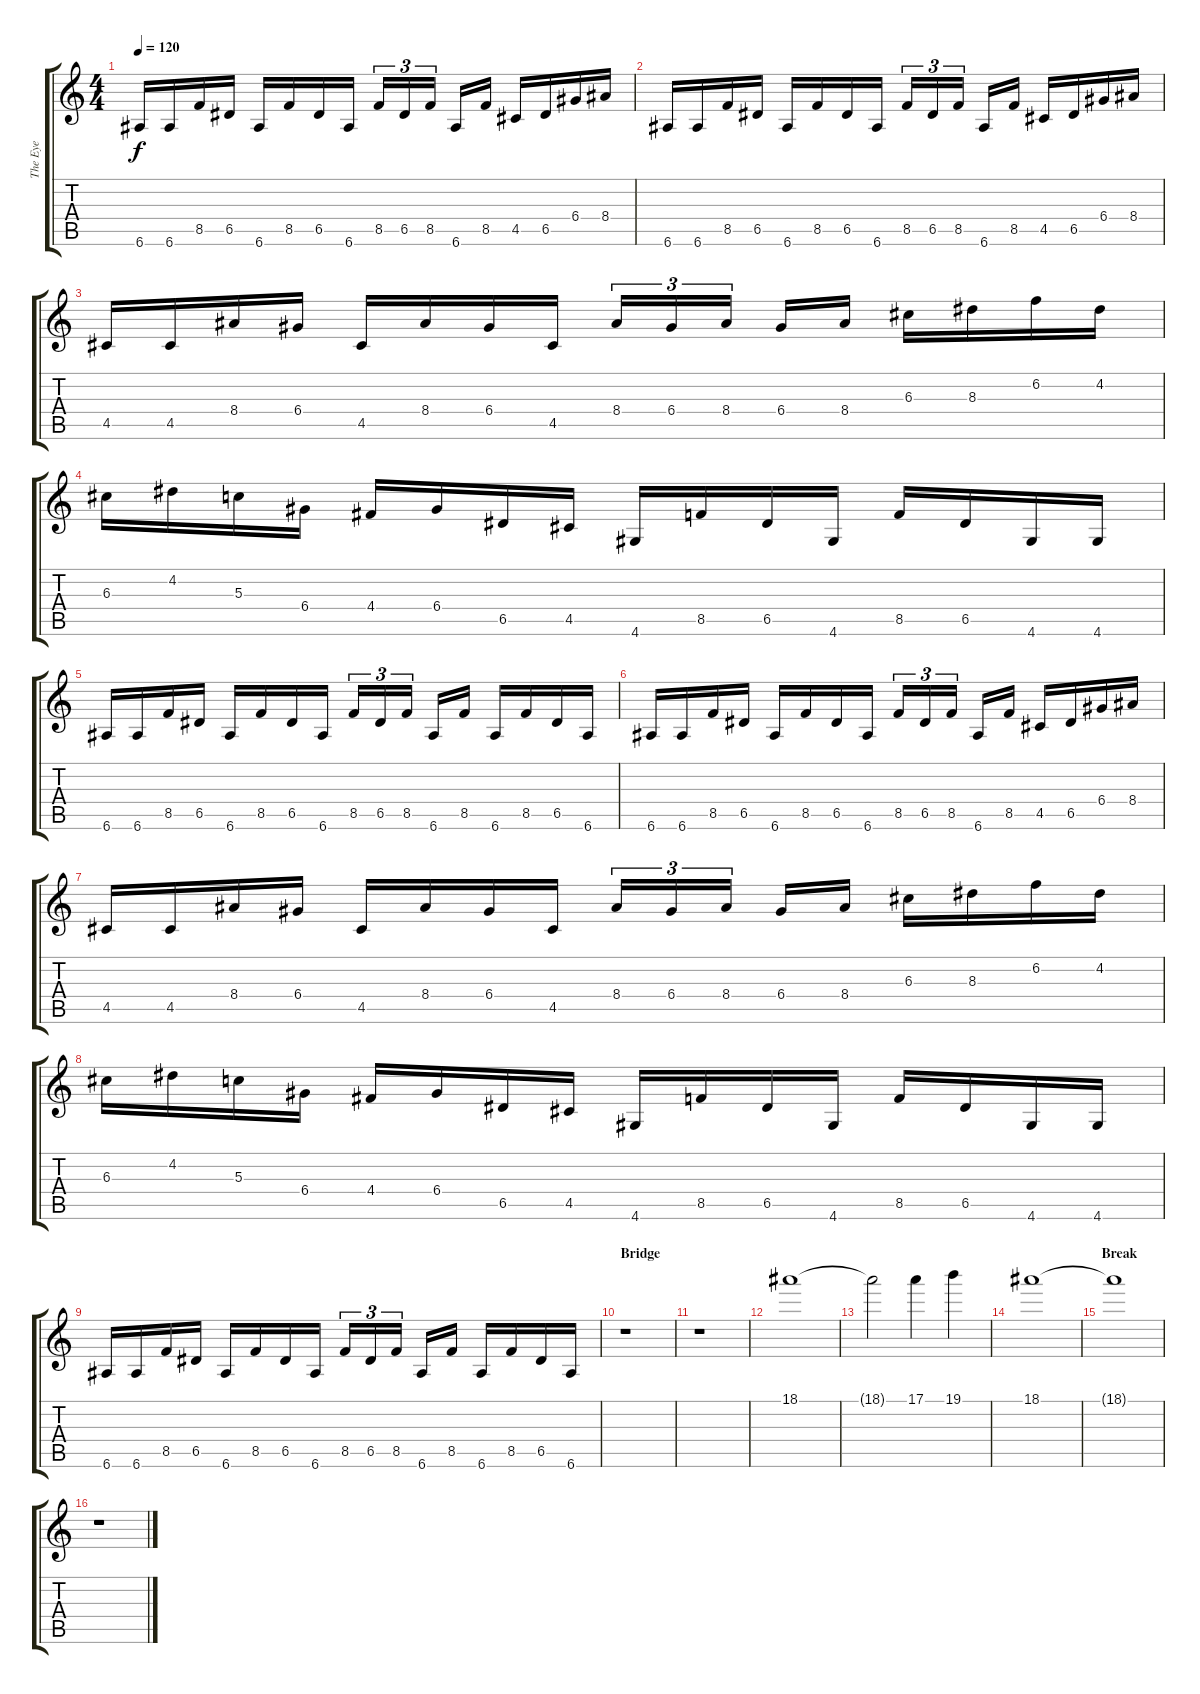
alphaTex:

\track ("The Eye" "The Eye") {instrument overdrivenguitar}
\staff {score tabs}
\tuning (E4 B3 G3 D3 A2 E2) {hide}
\ts (4 4)
\tempo 120
\clef g2
\ks c
6.6.16{dy f} 6.6.16 8.5.16 6.5.16 6.6.16 8.5.16 6.5.16 6.6.16 8.5.16{tu (3 2)} 6.5.16{tu (3 2)} 8.5.16{tu (3 2)} 6.6.16 8.5.16 4.5.16 6.5.16 6.4.16 8.4.16 |
6.6.16{balance 16} 6.6.16 8.5.16 6.5.16 6.6.16 8.5.16 6.5.16 6.6.16 8.5.16{tu (3 2)} 6.5.16{tu (3 2)} 8.5.16{tu (3 2)} 6.6.16 8.5.16 4.5.16 6.5.16 6.4.16 8.4.16 |
4.5.16 4.5.16 8.4.16 6.4.16 4.5.16 8.4.16 6.4.16 4.5.16 8.4.16{tu (3 2)} 6.4.16{tu (3 2)} 8.4.16{tu (3 2)} 6.4.16 8.4.16 6.3.16 8.3.16 6.2.16 4.2.16 |
6.3.16 4.2.16 5.3.16 6.4.16 4.4.16 6.4.16 6.5.16 4.5.16 4.6.16 8.5.16 6.5.16 4.6.16 8.5.16 6.5.16 4.6.16 4.6.16 |
6.6.16 6.6.16 8.5.16 6.5.16 6.6.16 8.5.16 6.5.16 6.6.16 8.5.16{tu (3 2)} 6.5.16{tu (3 2)} 8.5.16{tu (3 2)} 6.6.16 8.5.16 6.6.16 8.5.16 6.5.16 6.6.16 |
6.6.16 6.6.16 8.5.16 6.5.16 6.6.16 8.5.16 6.5.16 6.6.16 8.5.16{tu (3 2)} 6.5.16{tu (3 2)} 8.5.16{tu (3 2)} 6.6.16 8.5.16 4.5.16 6.5.16 6.4.16 8.4.16 |
4.5.16 4.5.16 8.4.16 6.4.16 4.5.16 8.4.16 6.4.16 4.5.16 8.4.16{tu (3 2)} 6.4.16{tu (3 2)} 8.4.16{tu (3 2)} 6.4.16 8.4.16 6.3.16 8.3.16 6.2.16 4.2.16 |
6.3.16 4.2.16 5.3.16 6.4.16 4.4.16 6.4.16 6.5.16 4.5.16 4.6.16 8.5.16 6.5.16 4.6.16 8.5.16 6.5.16 4.6.16 4.6.16 |
6.6.16 6.6.16 8.5.16 6.5.16 6.6.16 8.5.16 6.5.16 6.6.16 8.5.16{tu (3 2)} 6.5.16{tu (3 2)} 8.5.16{tu (3 2)} 6.6.16 8.5.16 6.6.16 8.5.16 6.5.16 6.6.16 |
\section ("" "Bridge")
r.1 |
r.1 |
18.1.1 |
18.1{t}.2 17.1.4 19.1.4 |
18.1.1{volume 0 balance 8} |
\section ("" "Break")
18.1{t}.1 |
r.1
